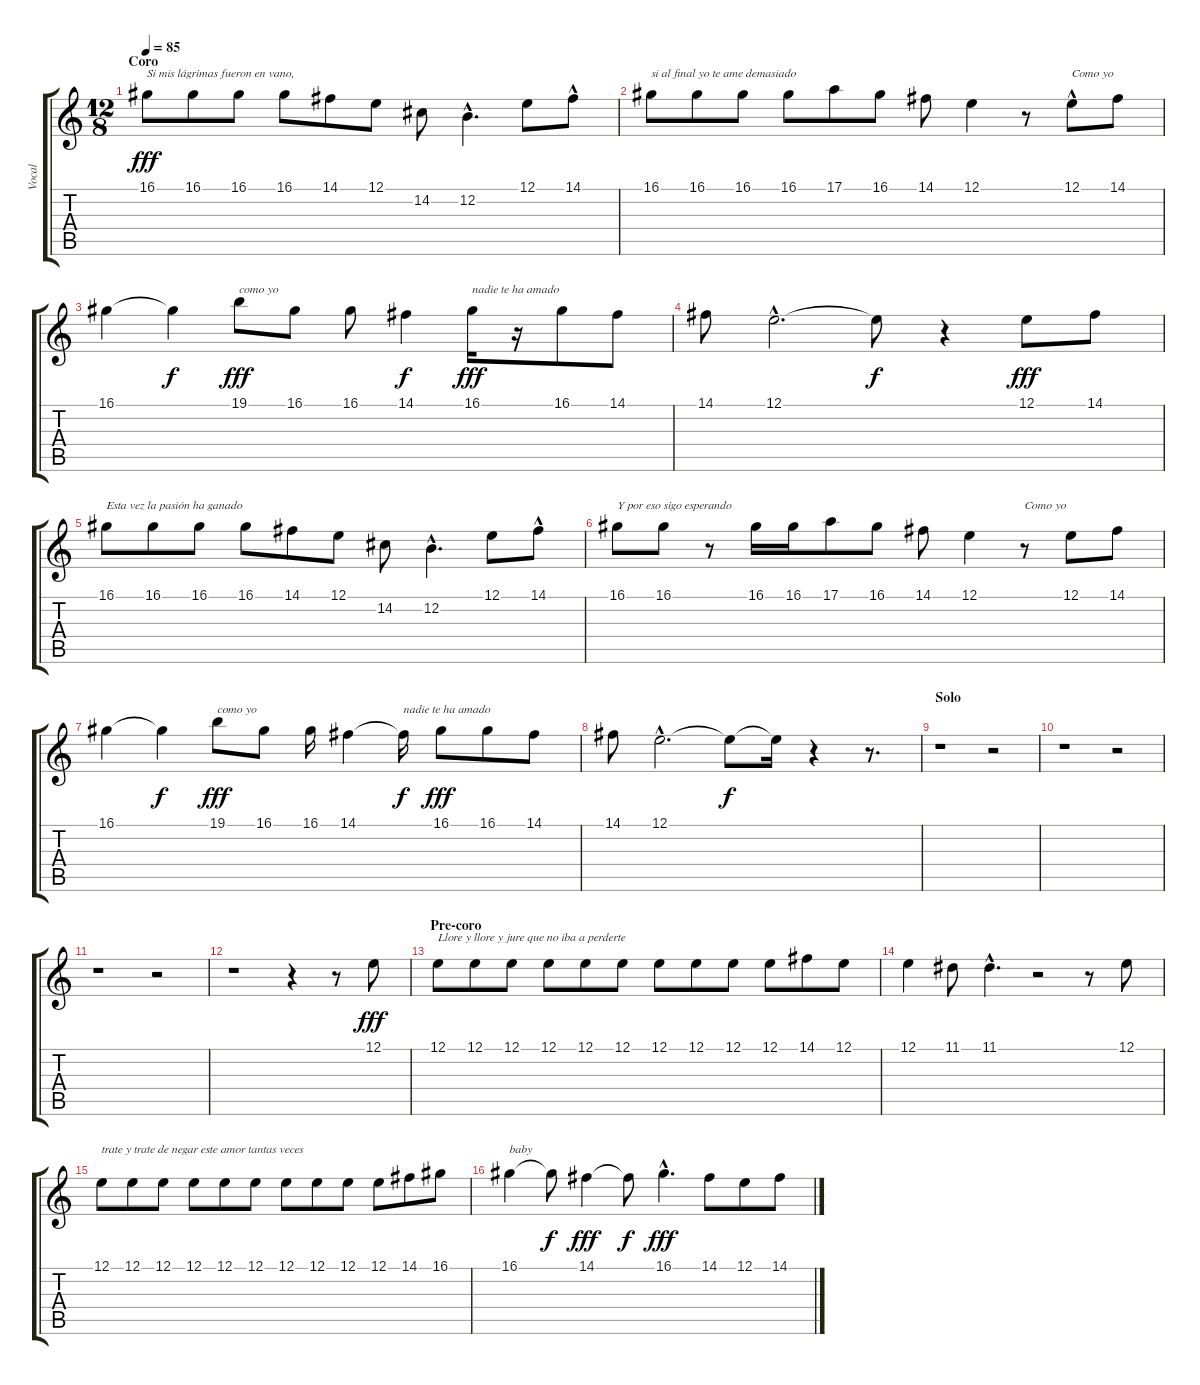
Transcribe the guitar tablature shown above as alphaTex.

\track ("Vocal" "Vocal") {instrument synthvoice}
\staff {score tabs}
\tuning (E4 B3 G3 D3 A2 E2) {hide}
\ts (12 8)
\section ("" "Coro")
\tempo 85
\clef g2
\ks c
16.1.8{txt "Si mis lágrimas fueron en vano, " dy fff} 16.1.8 16.1.8 16.1.8 14.1.8 12.1.8 14.2.8 12.2{hac}.4{d} 12.1.8 14.1{hac}.8 |
16.1.8{txt "si al final yo te ame demasiado"} 16.1.8 16.1.8 16.1.8 17.1.8 16.1.8 14.1.8 12.1.4 r.8 12.1{hac}.8{txt "Como yo"} 14.1.8 |
16.1.4 16.1{t}.4{dy f} 19.1.8{txt "como yo" dy fff} 16.1.8 16.1.8 14.1.4{dy f} 16.1.16{txt "nadie te ha amado" dy fff} r.16 16.1.8 14.1.8 |
14.1.8 12.1{hac}.2{d} 12.1{t}.8{dy f} r.4 12.1.8{dy fff} 14.1.8 |
16.1.8{txt "Esta vez la pasión ha ganado"} 16.1.8 16.1.8 16.1.8 14.1.8 12.1.8 14.2.8 12.2{hac}.4{d} 12.1.8 14.1{hac}.8 |
16.1.8{txt "Y por eso sigo esperando"} 16.1.8 r.8 16.1.16 16.1.16 17.1.8 16.1.8 14.1.8 12.1.4 r.8{txt "Como yo"} 12.1.8 14.1.8 |
16.1.4 16.1{t}.4{dy f} 19.1.8{txt "como yo" dy fff} 16.1.8 16.1.16 14.1.4 14.1{t}.16{txt "nadie te ha amado" dy f} 16.1.8{dy fff} 16.1.8 14.1.8 |
14.1.8 12.1{hac}.2{d} 12.1{t}.8{dy f} 12.1{t}.16 r.4 r.8{d} |
\section ("" "Solo")
r.1 r.2 |
r.1 r.2 |
r.1 r.2 |
r.1 r.4 r.8 12.1.8{dy fff} |
\section ("" "Pre-coro")
12.1.8{txt "Llore y llore y jure que no iba a perderte"} 12.1.8 12.1.8 12.1.8 12.1.8 12.1.8 12.1.8 12.1.8 12.1.8 12.1.8 14.1.8 12.1.8 |
12.1.4 11.1.8 11.1{hac}.4{d} r.2 r.8 12.1.8 |
12.1.8{txt "trate y trate de negar este amor tantas veces"} 12.1.8 12.1.8 12.1.8 12.1.8 12.1.8 12.1.8 12.1.8 12.1.8 12.1.8 14.1.8 16.1.8 |
16.1.4{txt "baby"} 16.1{t}.8{dy f} 14.1.4{dy fff} 14.1{t}.8{dy f} 16.1{hac}.4{d dy fff} 14.1.8 12.1.8 14.1.8
